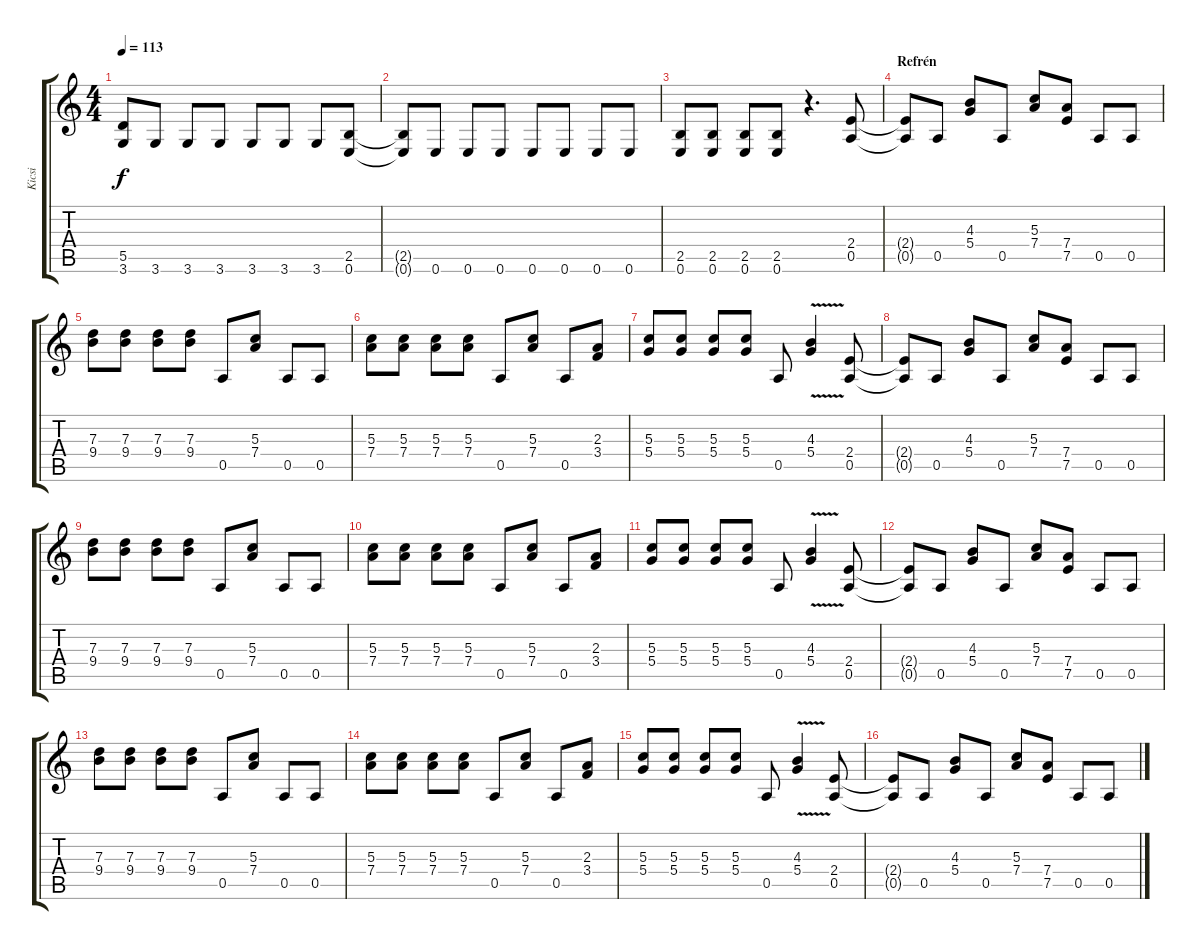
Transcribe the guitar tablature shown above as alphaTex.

\track ("Kicsi" "Kicsi") {instrument distortionguitar}
\staff {score tabs}
\tuning (E4 B3 G3 D3 A2 E2) {hide}
\ts (4 4)
\tempo 113
\clef g2
\ks c
(5.5{t} 3.6{t}).8{dy f} 3.6.8 3.6.8 3.6.8 3.6.8 3.6.8 3.6.8 (2.5 0.6).8 |
(2.5{t} 0.6{t}).8 0.6.8 0.6.8 0.6.8 0.6.8 0.6.8 0.6.8 0.6.8 |
(2.5 0.6).8 (2.5 0.6).8 (2.5 0.6).8 (2.5 0.6).8 r.4{d} (2.4 0.5).8 |
\section ("" "Refrén")
(2.4{t} 0.5{t}).8 0.5.8 (4.3 5.4).8 0.5.8 (5.3 7.4).8 (7.4 7.5).8 0.5.8 0.5.8 |
(7.3 9.4).8 (7.3 9.4).8 (7.3 9.4).8 (7.3 9.4).8 0.5.8 (5.3 7.4).8 0.5.8 0.5.8 |
(5.3 7.4).8 (5.3 7.4).8 (5.3 7.4).8 (5.3 7.4).8 0.5.8 (5.3 7.4).8 0.5.8 (2.3 3.4).8 |
(5.3 5.4).8 (5.3 5.4).8 (5.3 5.4).8 (5.3 5.4).8 0.5.8 (4.3 5.4{v}).4 (2.4 0.5).8 |
(2.4{t} 0.5{t}).8 0.5.8 (4.3 5.4).8 0.5.8 (5.3 7.4).8 (7.4 7.5).8 0.5.8 0.5.8 |
(7.3 9.4).8 (7.3 9.4).8 (7.3 9.4).8 (7.3 9.4).8 0.5.8 (5.3 7.4).8 0.5.8 0.5.8 |
(5.3 7.4).8 (5.3 7.4).8 (5.3 7.4).8 (5.3 7.4).8 0.5.8 (5.3 7.4).8 0.5.8 (2.3 3.4).8 |
(5.3 5.4).8 (5.3 5.4).8 (5.3 5.4).8 (5.3 5.4).8 0.5.8 (4.3 5.4{v}).4 (2.4 0.5).8 |
(2.4{t} 0.5{t}).8 0.5.8 (4.3 5.4).8 0.5.8 (5.3 7.4).8 (7.4 7.5).8 0.5.8 0.5.8 |
(7.3 9.4).8 (7.3 9.4).8 (7.3 9.4).8 (7.3 9.4).8 0.5.8 (5.3 7.4).8 0.5.8 0.5.8 |
(5.3 7.4).8 (5.3 7.4).8 (5.3 7.4).8 (5.3 7.4).8 0.5.8 (5.3 7.4).8 0.5.8 (2.3 3.4).8 |
(5.3 5.4).8 (5.3 5.4).8 (5.3 5.4).8 (5.3 5.4).8 0.5.8 (4.3 5.4{v}).4 (2.4 0.5).8 |
(2.4{t} 0.5{t}).8 0.5.8 (4.3 5.4).8 0.5.8 (5.3 7.4).8 (7.4 7.5).8 0.5.8 0.5.8
